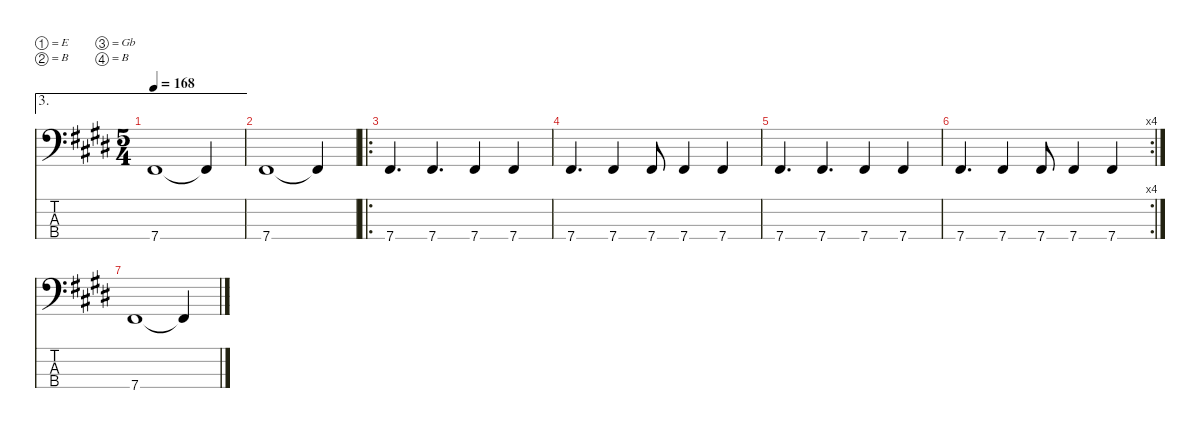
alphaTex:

\defaultSystemsLayout 4
\hideDynamics
\bracketExtendMode nobrackets
\singleTrackTrackNamePolicy hidden
\multiTrackTrackNamePolicy hidden
\firstSystemTrackNameMode fullname
\firstSystemTrackNameOrientation horizontal
\otherSystemsTrackNameOrientation horizontal
\track ("Track 2" "el.bs.") {instrument electricbassfinger}
\staff {score tabs}
\tuning (E2 B1 Gb1 B0)
\ae 3
\ts (5 4)
\tempo 168
\clef f4
\ks c#minor
7.4{acc #}.1{dy f} 7.4{t acc #}.4 |
7.4{acc #}.1 7.4{t acc #}.4 |
\ro
7.4{acc #}.4{d} 7.4{acc #}.4{d} 7.4{acc #}.4 7.4{acc #}.4 |
7.4{acc #}.4{d} 7.4{acc #}.4 7.4{acc #}.8 7.4{acc #}.4 7.4{acc #}.4 |
7.4{acc #}.4{d} 7.4{acc #}.4{d} 7.4{acc #}.4 7.4{acc #}.4 |
\rc 4
7.4{acc #}.4{d} 7.4{acc #}.4 7.4{acc #}.8 7.4{acc #}.4 7.4{acc #}.4 |
7.4{acc #}.1 7.4{t acc #}.4
